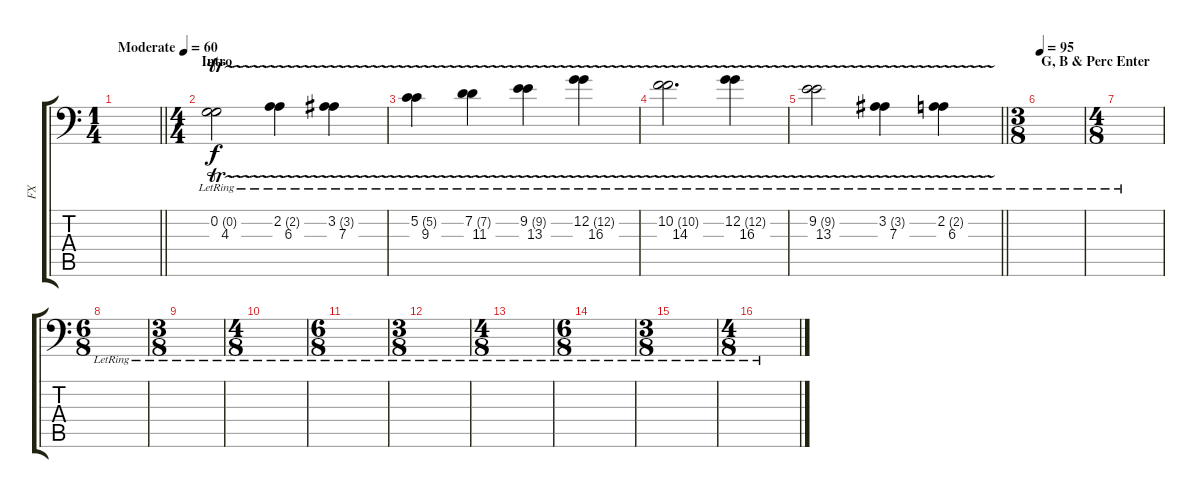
\track ("FX" "FX") {instrument fx5brightness}
\staff {score tabs}
\tuning (C4 G3 Eb3 Bb2 F2 Bb1) {hide}
\ts (1 4)
\tempo (60 "Moderate")
\clef f4
\barLineRight lightlight
\ks c
|
\ts (4 4)
\section ("" "Intro")
(0.2{tr (0 64)} 4.3{lr}).2 (2.2{tr (2 64)} 6.3{lr}).4 (3.2{tr (3 64)} 7.3{lr}).4 |
(5.2{tr (5 64)} 9.3{lr}).4 (7.2{tr (7 64)} 11.3{lr}).4 (9.2{tr (9 64)} 13.3{lr}).4 (12.2{tr (12 64)} 16.3{lr}).4 |
(10.2{tr (10 64)} 14.3{lr}).2{d} (12.2{tr (12 64)} 16.3{lr}).4 |
\barLineRight lightlight
(9.2{tr (9 64)} 13.3{lr}).2 (3.2{tr (3 64)} 7.3{lr}).4 (2.2{tr (2 64)} 6.3{lr}).4 |
\ts (3 8)
\section ("" "G, B & Perc Enter")
\tempo 95
|
\ts (4 8)
|
\ts (6 8)
|
\ts (3 8)
|
\ts (4 8)
|
\ts (6 8)
|
\ts (3 8)
|
\ts (4 8)
|
\ts (6 8)
|
\ts (3 8)
|
\ts (4 8)
